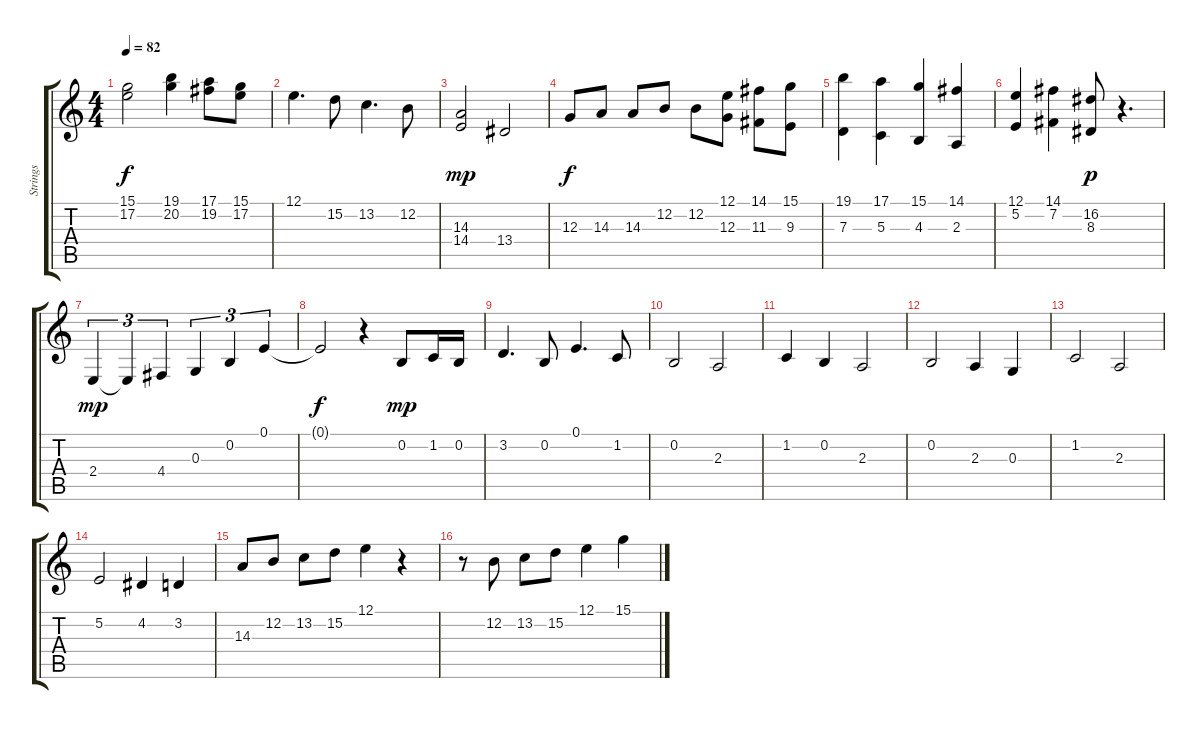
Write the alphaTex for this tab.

\track ("Strings" "Strings") {instrument stringensemble1}
\staff {score tabs}
\tuning (E4 B3 G3 D3 A2 E2) {hide}
\ts (4 4)
\tempo 82
\clef g2
\ks c
(15.1 17.2).2{dy f} (19.1 20.2).4 (17.1 19.2).8 (15.1 17.2).8 |
12.1.4{d} 15.2.8 13.2.4{d} 12.2.8 |
(14.3 14.4).2{dy mp} 13.4.2 |
12.3.8{dy f} 14.3.8 14.3.8 12.2.8 12.2.8 (12.1 12.3).8 (14.1 11.3).8 (15.1 9.3).8 |
(19.1 7.3).4 (17.1 5.3).4 (15.1 4.3).4 (14.1 2.3).4 |
(12.1 5.2).4 (14.1 7.2).4 (16.2 8.3).8{dy p} r.4{d} |
2.4.4{tu (3 2) dy mp} 2.4{t}.4{tu (3 2)} 4.4.4{tu (3 2)} 0.3.4{tu (3 2)} 0.2.4{tu (3 2)} 0.1.4{tu (3 2)} |
0.1{t}.2{dy f} r.4 0.2.8{dy mp} 1.2.16 0.2.16 |
3.2.4{d} 0.2.8 0.1.4{d} 1.2.8 |
0.2.2 2.3.2 |
1.2.4 0.2.4 2.3.2 |
0.2.2 2.3.4 0.3.4 |
1.2.2 2.3.2 |
5.2.2 4.2.4 3.2.4 |
14.3.8 12.2.8 13.2.8 15.2.8 12.1.4 r.4 |
r.8 12.2.8 13.2.8 15.2.8 12.1.4 15.1.4
